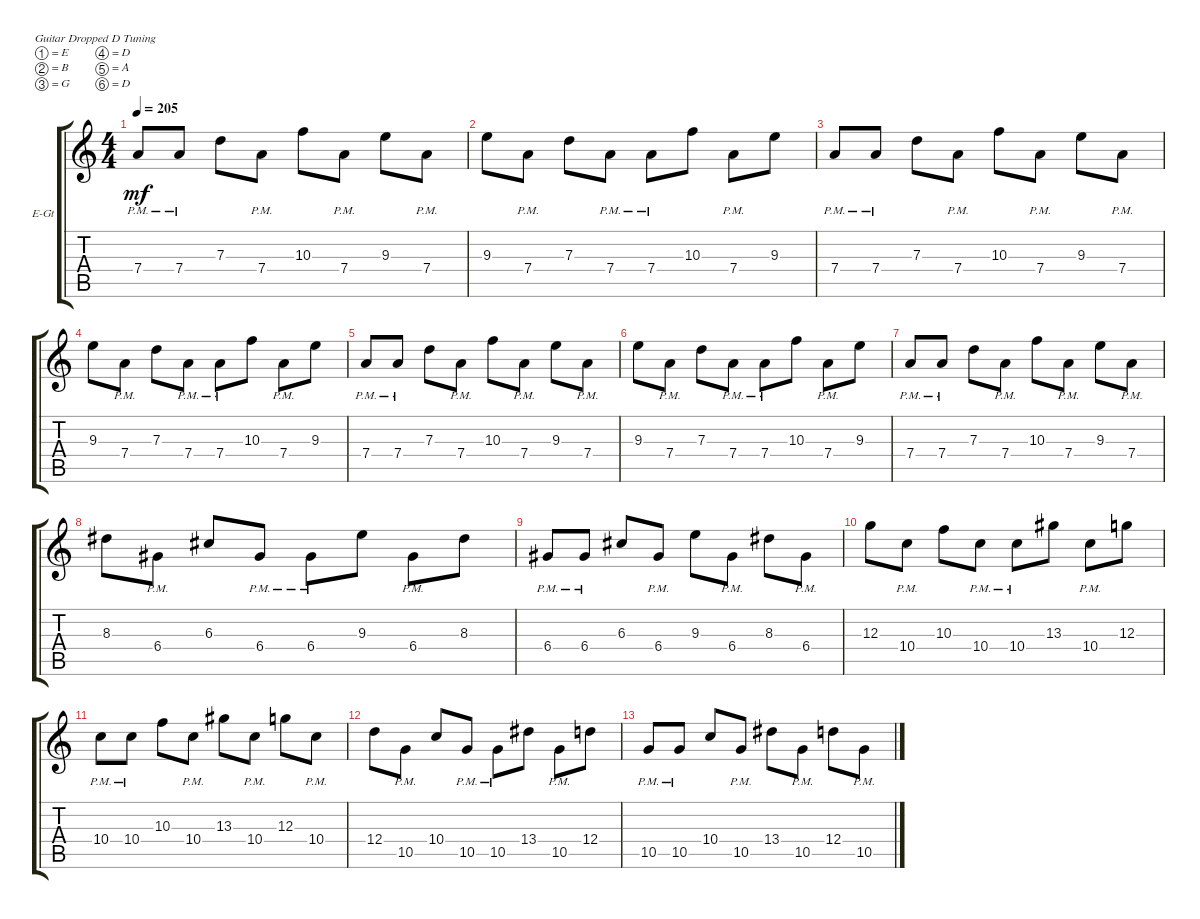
\defaultSystemsLayout 4
\bracketExtendMode groupsimilarinstruments
\firstSystemTrackNameOrientation horizontal
\otherSystemsTrackNameOrientation horizontal
\track ("solo" "E-Gt") {instrument distortionguitar}
\staff {score tabs}
\tuning (E4 B3 G3 D3 A2 D2)
\ts (4 4)
\tempo 205
\clef g2
\ks c
7.4{pm}.8{dy mf} 7.4{pm}.8 7.3.8 7.4{pm}.8 10.3.8 7.4{pm}.8 9.3.8 7.4{pm}.8 |
9.3.8 7.4{pm}.8 7.3.8 7.4{pm}.8 7.4{pm}.8 10.3.8 7.4{pm}.8 9.3.8 |
7.4{pm}.8 7.4{pm}.8 7.3.8 7.4{pm}.8 10.3.8 7.4{pm}.8 9.3.8 7.4{pm}.8 |
9.3.8 7.4{pm}.8 7.3.8 7.4{pm}.8 7.4{pm}.8 10.3.8 7.4{pm}.8 9.3.8 |
7.4{pm}.8 7.4{pm}.8 7.3.8 7.4{pm}.8 10.3.8 7.4{pm}.8 9.3.8 7.4{pm}.8 |
9.3.8 7.4{pm}.8 7.3.8 7.4{pm}.8 7.4{pm}.8 10.3.8 7.4{pm}.8 9.3.8 |
7.4{pm}.8 7.4{pm}.8 7.3.8 7.4{pm}.8 10.3.8 7.4{pm}.8 9.3.8 7.4{pm}.8 |
8.3.8 6.4{pm}.8 6.3.8 6.4{pm}.8 6.4{pm}.8 9.3.8 6.4{pm}.8 8.3.8 |
6.4{pm}.8 6.4{pm}.8 6.3.8 6.4{pm}.8 9.3.8 6.4{pm}.8 8.3.8 6.4{pm}.8 |
12.3.8 10.4{pm}.8 10.3.8 10.4{pm}.8 10.4{pm}.8 13.3.8 10.4{pm}.8 12.3.8 |
10.4{pm}.8 10.4{pm}.8 10.3.8 10.4{pm}.8 13.3.8 10.4{pm}.8 12.3.8 10.4{pm}.8 |
12.4.8 10.5{pm}.8 10.4.8 10.5{pm}.8 10.5{pm}.8 13.4.8 10.5{pm}.8 12.4.8 |
10.5{pm}.8 10.5{pm}.8 10.4.8 10.5{pm}.8 13.4.8 10.5{pm}.8 12.4.8 10.5{pm}.8
